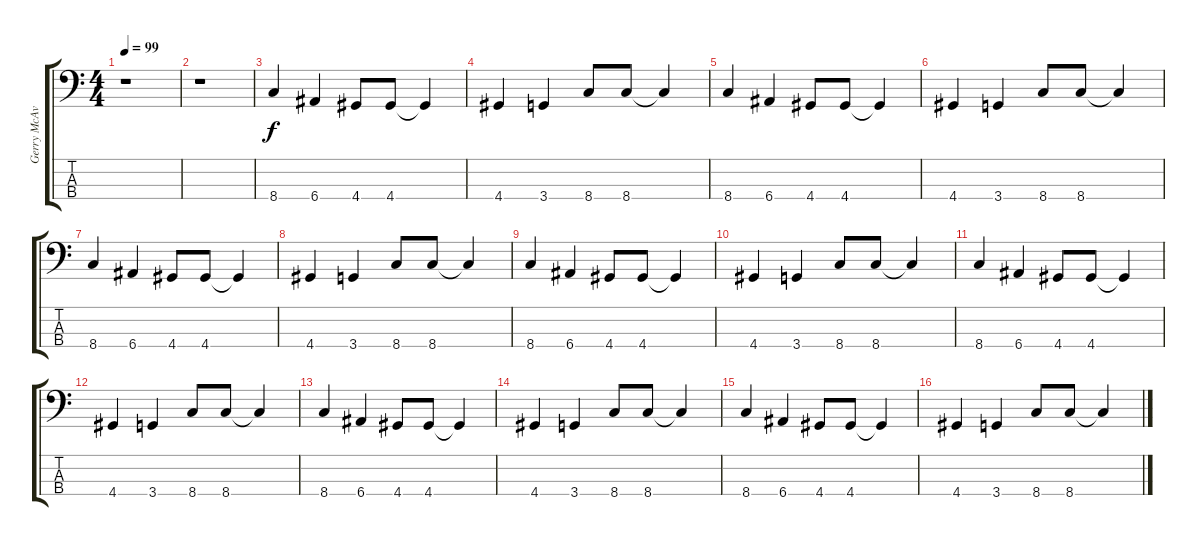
\track ("Gerry McAvoy" "Gerry McAv") {instrument electricbassfinger}
\staff {score tabs}
\tuning (G2 D2 A1 E1) {hide}
\ts (4 4)
\tempo 99
\clef f4
\ks c
r.1{dy f instrument electricbassfinger} |
r.1 |
8.4.4 6.4.4 4.4.8 4.4.8 4.4{t}.4 |
4.4.4 3.4.4 8.4.8 8.4.8 8.4{t}.4 |
8.4.4 6.4.4 4.4.8 4.4.8 4.4{t}.4 |
4.4.4 3.4.4 8.4.8 8.4.8 8.4{t}.4 |
8.4.4 6.4.4 4.4.8 4.4.8 4.4{t}.4 |
4.4.4 3.4.4 8.4.8 8.4.8 8.4{t}.4 |
8.4.4 6.4.4 4.4.8 4.4.8 4.4{t}.4 |
4.4.4 3.4.4 8.4.8 8.4.8 8.4{t}.4 |
8.4.4 6.4.4 4.4.8 4.4.8 4.4{t}.4 |
4.4.4 3.4.4 8.4.8 8.4.8 8.4{t}.4 |
8.4.4 6.4.4 4.4.8 4.4.8 4.4{t}.4 |
4.4.4 3.4.4 8.4.8 8.4.8 8.4{t}.4 |
8.4.4 6.4.4 4.4.8 4.4.8 4.4{t}.4 |
4.4.4 3.4.4 8.4.8 8.4.8 8.4{t}.4
